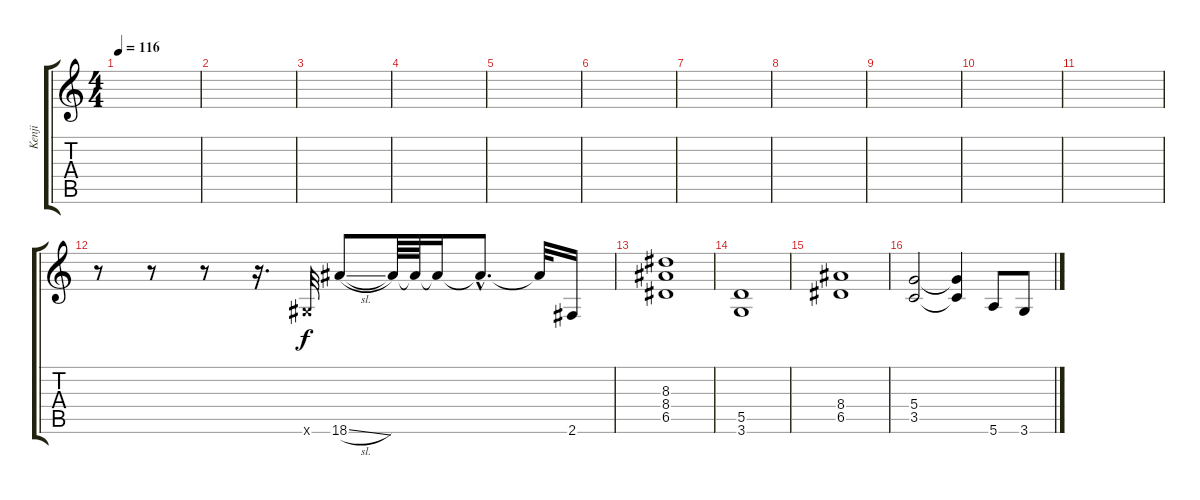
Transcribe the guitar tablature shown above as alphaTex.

\track ("Kenji" "Kenji") {instrument distortionguitar}
\staff {score tabs}
\tuning (E4 B3 G3 D3 A2 E2) {hide}
\ts (4 4)
\tempo 116
\clef g2
\ks c
|
|
|
|
|
|
|
|
|
|
|
r.8 r.8 r.8 r.16{d} 4.6{x}.32 18.6{sl}.8 18.6{t}.64 18.6{t}.64 18.6{t}.16 18.6{hac t}.8{d} 18.6{t}.32 2.6.16 |
(8.3 8.4 6.5).1 |
(5.5 3.6).1 |
(8.4 6.5).1 |
(5.4 3.5).2 (5.4{t} 3.5{t}).4 5.6.8 3.6.8
